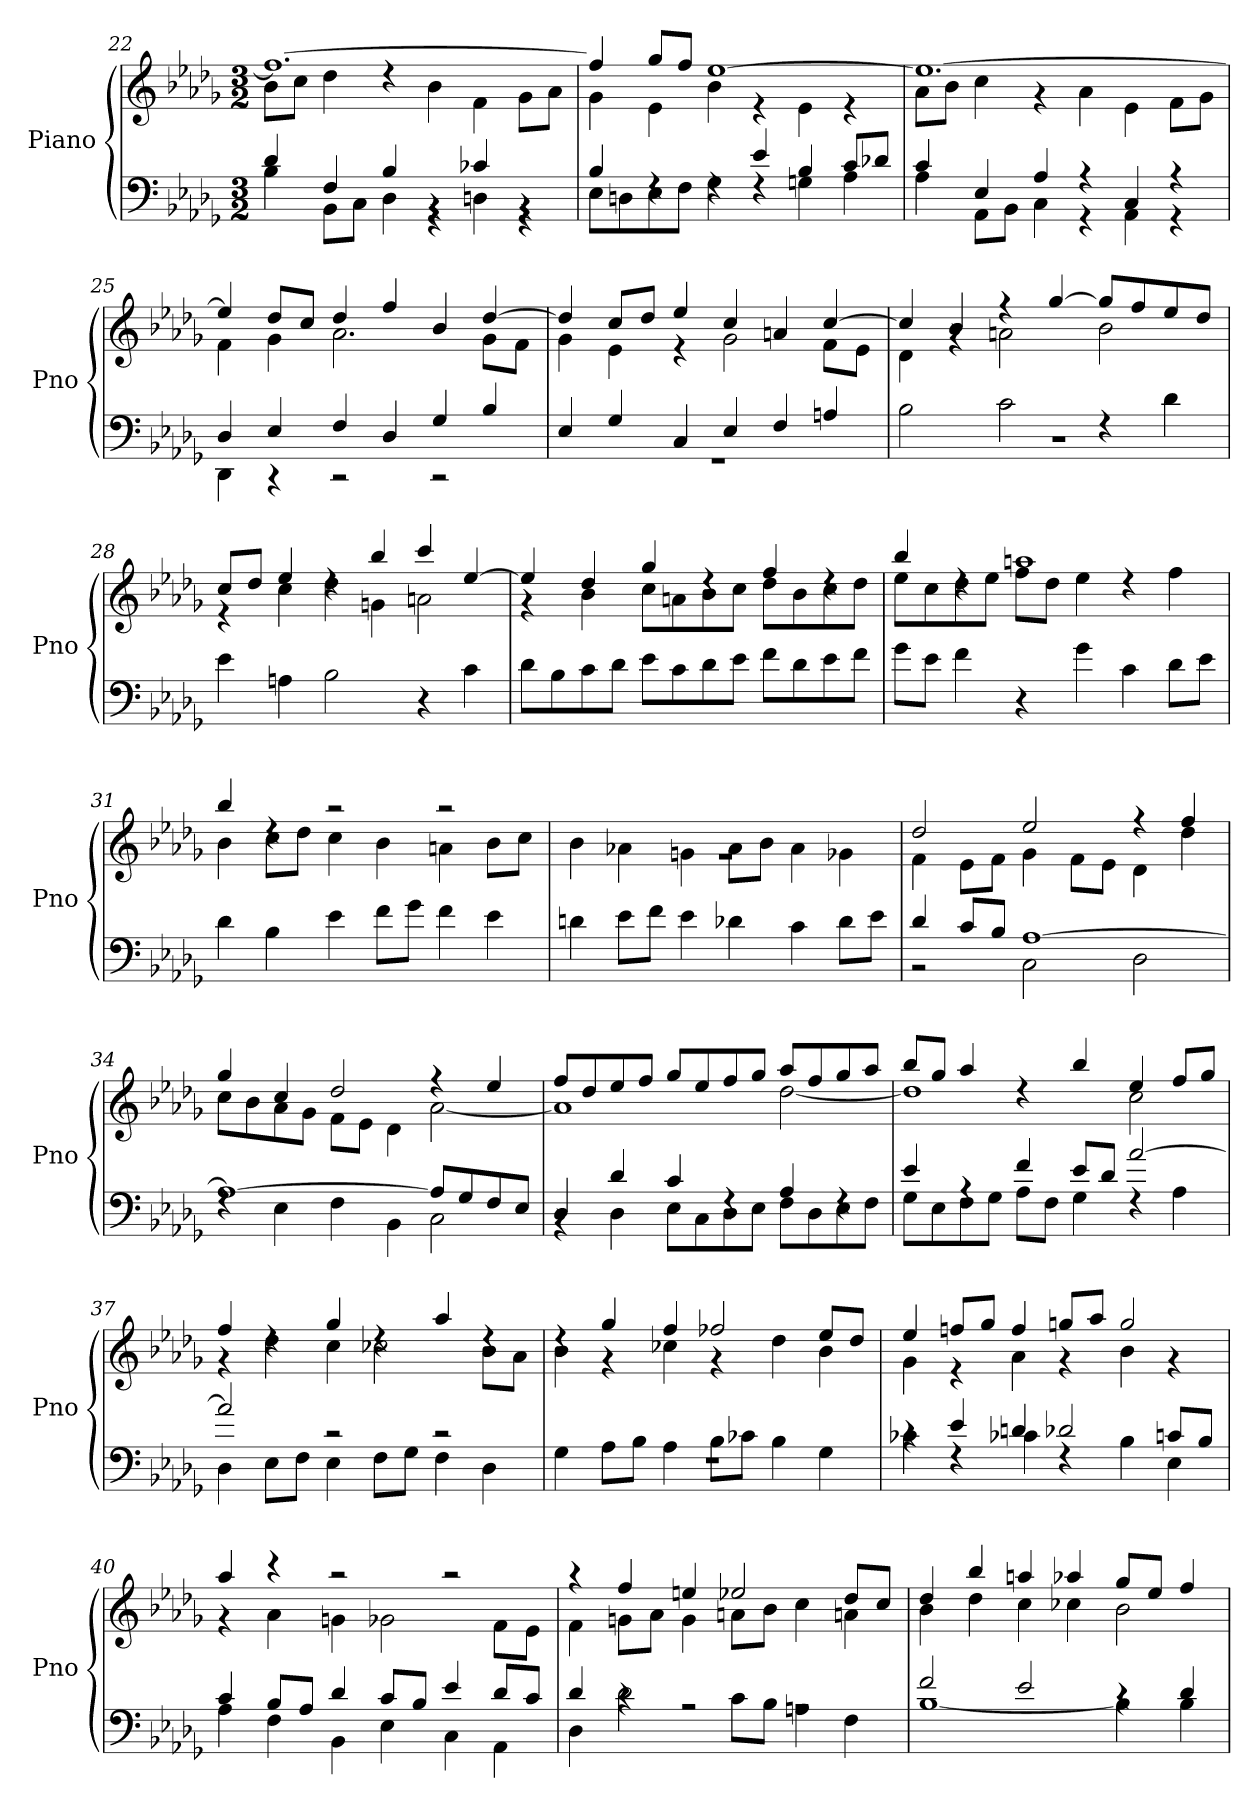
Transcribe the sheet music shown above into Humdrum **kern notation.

**kern	**kern
*part1	*part1
*staff2	*staff1
*I"Piano	*
*I'Pno	*
*clefF4	*clefG2
*k[b-e-a-d-g-]	*k[b-e-a-d-g-]
*M3/2	*M3/2
=22	=22
*^	*^
4d-/	4B-\	1.ff_	8b-\L
.	.	.	8cc\J
4F/	8BB-\L	.	4dd-\
.	8C\J	.	.
4B-/	4D-\	.	4rdd
4rBB	4r	.	4b-\
4c-X/	4Dn\	.	4f\
4rBB	4r	.	8g-\L
.	.	.	8a-\J
=23	=23	=23	=23
4B-/	8E-\L	4ff/]	4g-\
.	8Dn\	.	.
4rF	8E-\	8gg-/L	4e-\
.	8F\J	8ff/J	.
4rF	4G-\	[1ee-	4b-\
4e-/	4rF	.	4r
4B-/	4Gn\	.	4e-\
8c/L	4A-\	.	4r
8d-X/J	.	.	.
=24	=24	=24	=24
4c/	4A-\	1.ee-_	8a-\L
.	.	.	8b-\J
4E-/	8AA-\L	.	4cc\
.	8BB-\J	.	.
4A-/	4C\	.	4r
4r	4r	.	4a-\
4C/	4AA-\	.	4e-\
4r	4r	.	8f\L
.	.	.	8g-\J
!!LO:LB:g=z	!!
=25	=25	=25	=25
4D-/	4DD-\	4ee-/]	4f\
4E-/	4r	8dd-/L	4g-\
.	.	8cc/J	.
4F/	2r	4dd-/	2.a-\
4D-/	.	4ff/	.
4G-/	2r	4b-/	.
4B-/	.	[4dd-/	8g-\L
.	.	.	8f\J
=26	=26	=26	=26
4E-/	1.r	4dd-/]	4g-\
4G-/	.	8cc/L	4e-\
.	.	8dd-/J	.
4C/	.	4ee-/	4r
4E-/	.	4cc/	2g-\
4F/	.	4an/	.
4An/	.	[4cc/	8f\L
.	.	.	8e-\J
=27	=27	=27	=27
2B-\	1.r	4cc/]	4d-\
.	.	4b-/	4rg
2c\	.	4r	2an\
.	.	[4gg-/	.
4rF	.	8gg-/L]	2b-\
.	.	8ff/	.
4d-\	.	8ee-/	.
.	.	8dd-/J	.
*v	*v	*	*
=28	=28	=28
4e-\	8cc/L	4r
.	8dd-/J	.
4An\	4ee-/	4cc\
2B-\	4rdd	4dd-\
.	4bb-/	4gn\
4r	4ccc/	2an\
4c\	[4ee-/	.
!!LO:LB:g=z	!!
=29	=29	=29
8d-\L	4ee-/]	4r
8B-\	.	.
8c\	4dd-/	4b-\
8d-\J	.	.
8e-\L	4gg-/	8cc\L
8c\	.	8an\
8d-\	4rdd	8b-\
8e-\J	.	8cc\J
8f\L	4ff/	8dd-\L
8d-\	.	8b-\
8e-\	4rdd	8cc\
8f\J	.	8dd-\J
=30	=30	=30
8g-\L	4bb-/	8ee-\L
8e-\J	.	8cc\
4f\	4rdd	8dd-\
.	.	8ee-\J
4r	1aan	8ff\L
.	.	8dd-\J
4g-\	.	4ee-\
4c\	.	4rdd
8d-\L	.	4ff\
8e-\J	.	.
=31	=31	=31
4d-\	4bb-/	4b-\
4B-\	4rdd	8cc\L
.	.	8dd-\J
4e-\	2r	4cc\
8f\L	.	4b-\
8g-\J	.	.
4f\	2r	4an\
4e-\	.	8b-\L
.	.	8cc\J
!!LO:LB:g=z	!!
=32	=32	=32
4dn\	1.rg	4b-\
8e-\L	.	4a-X\
8f\J	.	.
4e-\	.	4gn\
4d-X\	.	8a-\L
.	.	8b-\J
4c\	.	4a-\
8d-\L	.	4g-X\
8e-\J	.	.
=33	=33	=33
*^	*	*
4d-/	2r	2dd-/	4f\
8c/L	.	.	8e-\L
8B-/J	.	.	8f\J
[1A-	2C\	2ee-/	4g-\
.	.	.	8f\L
.	.	.	8e-\J
.	2D-\	4r	4d-\
.	.	4ff/	4dd-\
=34	=34	=34	=34
1A-_	4rF	4gg-/	8cc\L
.	.	.	8b-\
.	4E-\	4cc/	8a-\
.	.	.	8g-\J
.	4F\	2dd-/	8f\L
.	.	.	8e-\J
.	4BB-\	.	4d-\
8A-/L]	2C\	4r	[2a-\
8G-/	.	.	.
8F/	.	4ee-/	.
8E-/J	.	.	.
=35	=35	=35	=35
4D-/	4rBB	8ff/L	1a-]
.	.	8dd-/	.
4d-/	4D-\	8ee-/	.
.	.	8ff/J	.
4c/	8E-\L	8gg-/L	.
.	8C\	8ee-/	.
4rF	8D-\	8ff/	.
.	8E-\J	8gg-/J	.
4A-/	8F\L	8aa-/L	[2dd-\
.	8D-\	8ff/	.
4rF	8E-\	8gg-/	.
.	8F\J	8aa-/J	.
!!LO:LB:g=z	!!
=36	=36	=36	=36
4e-/	8G-\L	8bb-/L	1dd-]
.	8E-\	8gg-/J	.
4rA	8F\	4aa-/	.
.	8G-\J	.	.
4f/	8A-\L	4rdd	.
.	8F\J	.	.
8e-/L	4G-\	4bb-/	.
8d-/J	.	.	.
[2a-/	4rF	4ee-/	2cc\
.	4A-\	8ff/L	.
.	.	8gg-/J	.
=37	=37	=37	=37
2a-/]	4D-\	4ff/	4r
.	8E-\L	4rdd	4dd-\
.	8F\J	.	.
2r	4E-\	4gg-/	4cc\
.	8F\L	4rdd	2cc-X\
.	8G-\J	.	.
2r	4F\	4aa-/	.
.	4D-\	4rdd	8b-\L
.	.	.	8a-\J
=38	=38	=38	=38
1.rF	4G-\	4rdd	4b-\
.	8A-\L	4gg-/	4r
.	8B-\J	.	.
.	4A-\	4ff/	4cc-X\
.	8B-\L	2ff-X/	4r
.	8c-X\J	.	.
.	4B-\	.	4dd-\
.	4G-\	8ee-/L	4b-\
.	.	8dd-/J	.
=39	=39	=39	=39
4rc	4c-X\	4ee-/	4g-\
4e-/	4rF	8ffn/L	4r
.	.	8gg-/J	.
4dn/	4c-X\	4ff/	4a-\
2d-X/	4rF	8ggn/L	4r
.	.	8aa-/J	.
.	4B-\	2gg/	4b-\
8cn/L	4E-\	.	4r
8B-/J	.	.	.
!!LO:LB:g=z	!!
=40	=40	=40	=40
4c/	4A-\	4aa-/	4r
8B-/L	4F\	4r	4a-\
8A-/J	.	.	.
4d-/	4BB-\	2r	4gn\
8c/L	4E-\	.	2g-X\
8B-/J	.	.	.
4e-/	4C\	2r	.
8d-/L	4AA-\	.	8f\L
8c/J	.	.	8e-\J
=41	=41	=41	=41
4d-/	4D-\	4r	4f\
4rc	2d-\	4ff/	8gn\L
.	.	.	8a-\J
2rA	.	4een/	4g\
.	8c\L	2ee-X/	8an\L
.	8B-\J	.	8b-\J
2rA	4An\	.	4cc\
.	4F\	8dd-/L	4an\
.	.	8cc/J	.
=42	=42	=42	=42
2f/	[1B-	4dd-/	4b-\
.	.	4bb-/	4dd-\
2e-/	.	4aan/	4cc\
.	.	4aa-X/	4cc-X\
4rc	4B-\]	8gg-/L	2b-\
.	.	8ee-/J	.
4d-/	4B-\	4ff/	.
*v	*v	*	*
*	*v	*v
=	=
*-	*-
